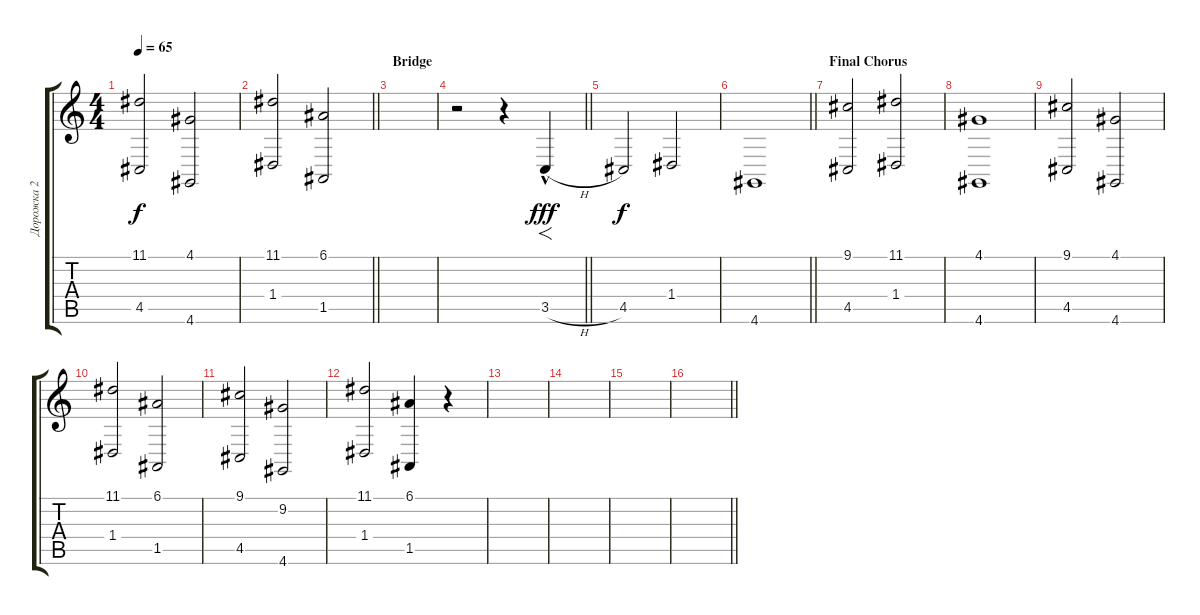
\track ("Дорожка 2" "Дорожка 2") {instrument stringensemble1}
\staff {score tabs}
\tuning (E4 B3 G3 D3 A2 E2) {hide}
\ts (4 4)
\tempo 65
\clef g2
\ks c
(11.1 4.5).2{dy f} (4.1 4.6).2 |
\barLineRight lightlight
(11.1 1.4).2 (6.1 1.5).2 |
\section ("" "Bridge")
|
\barLineRight lightlight
r.2 r.4 3.5{h hac}.4{f dy fff} |
4.5.2{dy f} 1.4.2 |
\barLineRight lightlight
4.6.1 |
\section ("" "Final Chorus")
(9.1 4.5).2 (11.1 1.4).2 |
(4.1 4.6).1 |
(9.1 4.5).2 (4.1 4.6).2 |
(11.1 1.4).2 (6.1 1.5).2 |
(9.1 4.5).2 (9.2 4.6).2 |
(11.1 1.4).2 (6.1 1.5).4 r.4 |
|
|
|
\barLineRight lightlight
